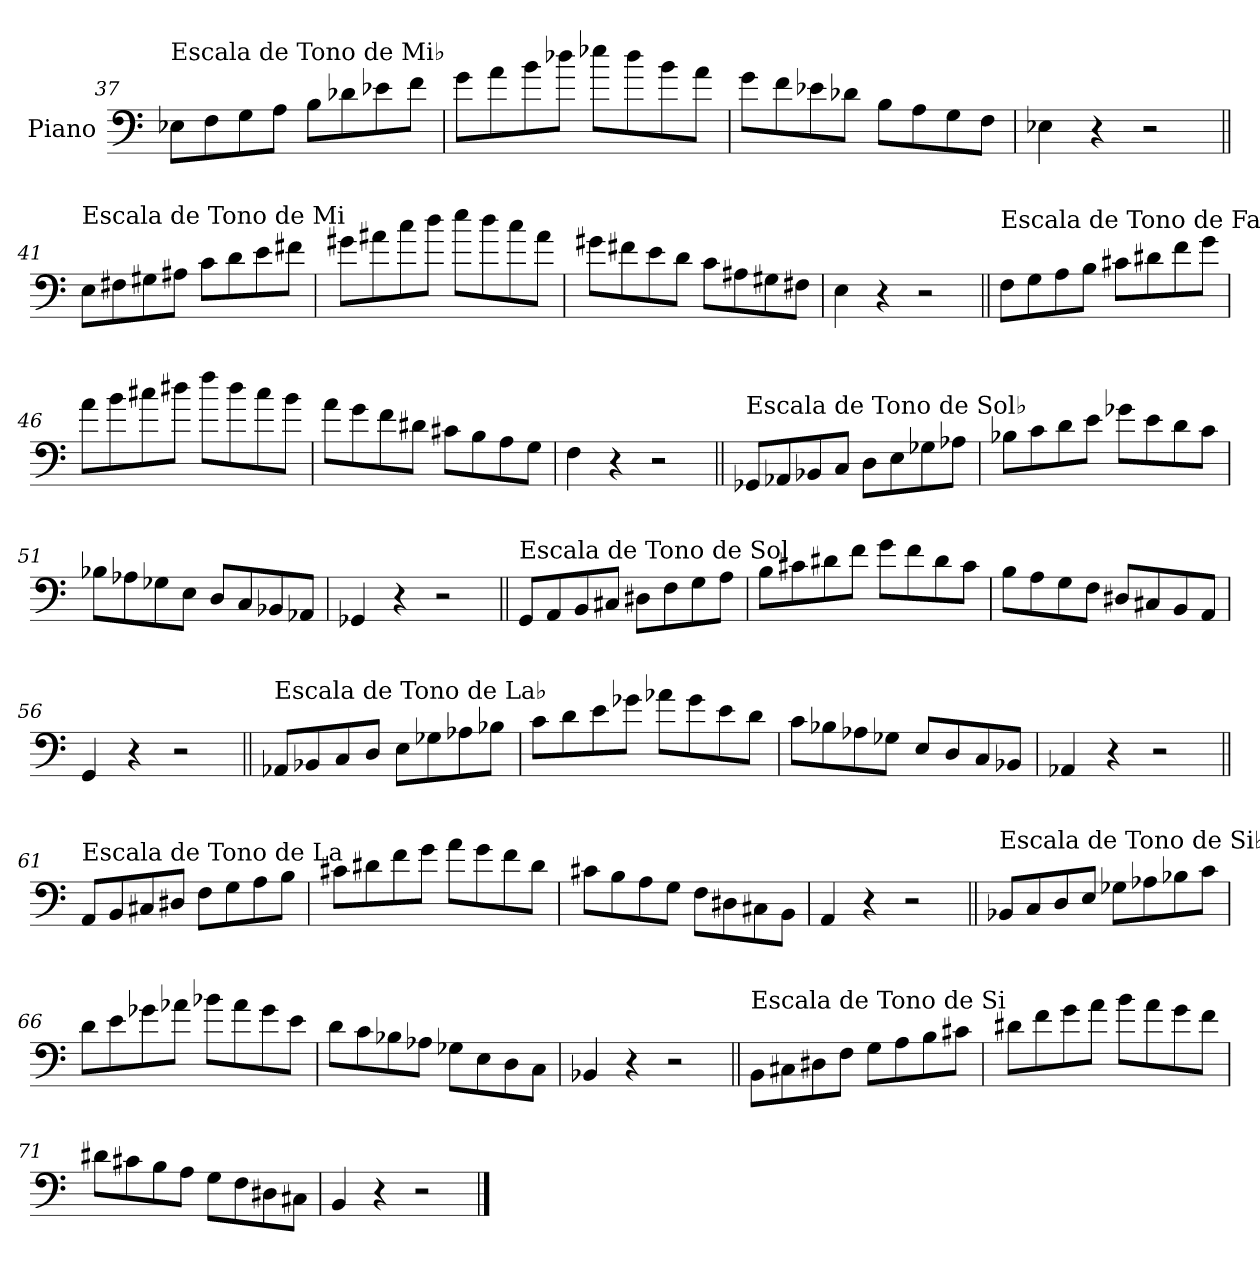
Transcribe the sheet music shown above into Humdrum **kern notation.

**kern
*part1
*staff1
*I"Piano
*I'Pno.
!!LO:LB:g=z
*clefF4
*k[]
=37
!LO:TX:a:t=Escala de Tono de Mi♭
8E-X\L
8F\
8G\
8A\J
8B\L
8d-X\
8e-X\
8f\J
=38
8g\L
8a\
8b\
8dd-X\J
8ee-X\L
8dd-\
8b\
8a\J
=39
8g\L
8f\
8e-X\
8d-X\J
8B\L
8A\
8G\
8F\J
=40
4E-X\
4r
2r
!!LO:LB:g=z
=41||
!LO:TX:a:t=Escala de Tono de Mi
8E\L
8F#X\
8G#X\
8A#X\J
8c\L
8d\
8e\
8f#X\J
=42
8g#X\L
8a#X\
8cc\
8dd\J
8ee\L
8dd\
8cc\
8a#\J
=43
8g#X\L
8f#X\
8e\
8d\J
8c\L
8A#X\
8G#X\
8F#X\J
=44
4E\
4r
2r
!!LO:LB:g=z
=45||
!LO:TX:a:t=Escala de Tono de Fa
8F\L
8G\
8A\
8B\J
8c#X\L
8d#X\
8f\
8g\J
=46
8a\L
8b\
8cc#X\
8dd#X\J
8ff\L
8dd#\
8cc#\
8b\J
=47
8a\L
8g\
8f\
8d#X\J
8c#X\L
8B\
8A\
8G\J
=48
4F\
4r
2r
!!LO:PB:g=z
=49||
!LO:TX:a:t=Escala de Tono de Sol♭
8GG-X/L
8AA-X/
8BB-X/
8C/J
8D\L
8E\
8G-X\
8A-X\J
=50
8B-X\L
8c\
8d\
8e\J
8g-X\L
8e\
8d\
8c\J
=51
8B-X\L
8A-X\
8G-X\
8E\J
8D/L
8C/
8BB-X/
8AA-X/J
=52
4GG-X/
4r
2r
!!LO:LB:g=z
=53||
!LO:TX:a:t=Escala de Tono de Sol
8GG/L
8AA/
8BB/
8C#X/J
8D#X\L
8F\
8G\
8A\J
=54
8B\L
8c#X\
8d#X\
8f\J
8g\L
8f\
8d#\
8c#\J
=55
8B\L
8A\
8G\
8F\J
8D#X/L
8C#X/
8BB/
8AA/J
=56
4GG/
4r
2r
!!LO:LB:g=z
=57||
!LO:TX:a:t=Escala de Tono de La♭
8AA-X/L
8BB-X/
8C/
8D/J
8E\L
8G-X\
8A-X\
8B-X\J
=58
8c\L
8d\
8e\
8g-X\J
8a-X\L
8g-\
8e\
8d\J
=59
8c\L
8B-X\
8A-X\
8G-X\J
8E/L
8D/
8C/
8BB-X/J
=60
4AA-X/
4r
2r
!!LO:LB:g=z
=61||
!LO:TX:a:t=Escala de Tono de La
8AA/L
8BB/
8C#X/
8D#X/J
8F\L
8G\
8A\
8B\J
=62
8c#X\L
8d#X\
8f\
8g\J
8a\L
8g\
8f\
8d#\J
=63
8c#X\L
8B\
8A\
8G\J
8F\L
8D#X\
8C#X\
8BB\J
=64
4AA/
4r
2r
!!LO:LB:g=z
=65||
!LO:TX:a:t=Escala de Tono de Si♭
8BB-X/L
8C/
8D/
8E/J
8G-X\L
8A-X\
8B-X\
8c\J
=66
8d\L
8e\
8g-X\
8a-X\J
8b-X\L
8a-\
8g-\
8e\J
=67
8d\L
8c\
8B-X\
8A-X\J
8G-X\L
8E\
8D\
8C\J
=68
4BB-X/
4r
2r
!!LO:LB:g=z
=69||
!LO:TX:a:t=Escala de Tono de Si
8BB\L
8C#X\
8D#X\
8F\J
8G\L
8A\
8B\
8c#X\J
=70
8d#X\L
8f\
8g\
8a\J
8b\L
8a\
8g\
8f\J
=71
8d#X\L
8c#X\
8B\
8A\J
8G\L
8F\
8D#X\
8C#X\J
=72
4BB/
4r
2r
==
*-
